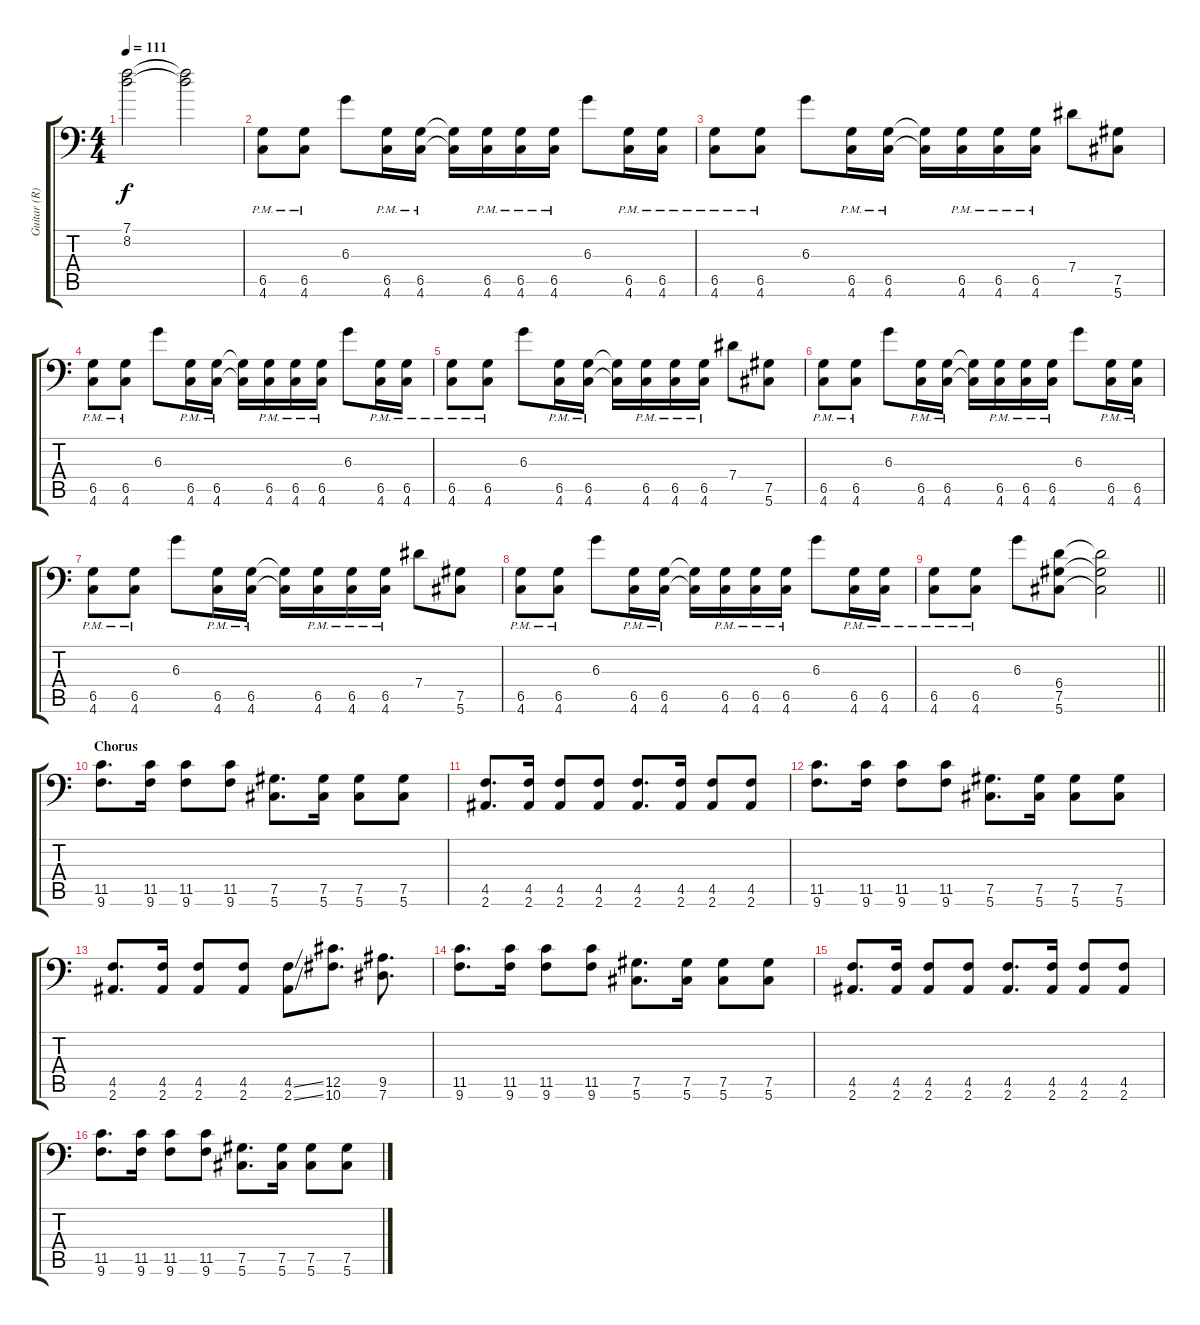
\track ("Guitar (R)" "Guitar (R)") {instrument distortionguitar}
\staff {score tabs}
\tuning (Bb3 Gb3 Db3 Ab2 Db2 Ab1) {hide}
\ts (4 4)
\tempo 111
\clef f4
\ks c
(7.1 8.2).2{dy f volume 3} (7.1{t} 8.2{t}).2{volume 16} |
(6.5{pm} 4.6{pm}).8 (6.5{pm} 4.6{pm}).8 6.3.8 (6.5{pm} 4.6{pm}).16 (6.5{pm} 4.6{pm}).16 (6.5{t} 4.6{t}).16 (6.5{pm} 4.6{pm}).16 (6.5{pm} 4.6{pm}).16 (6.5{pm} 4.6{pm}).16 6.3.8 (6.5{pm} 4.6{pm}).16 (6.5{pm} 4.6{pm}).16 |
(6.5{pm} 4.6{pm}).8 (6.5{pm} 4.6{pm}).8 6.3.8 (6.5{pm} 4.6{pm}).16 (6.5{pm} 4.6{pm}).16 (6.5{t} 4.6{t}).16 (6.5{pm} 4.6{pm}).16 (6.5{pm} 4.6{pm}).16 (6.5{pm} 4.6{pm}).16 7.4.8 (7.5 5.6).8 |
(6.5{pm} 4.6{pm}).8 (6.5{pm} 4.6{pm}).8 6.3.8 (6.5{pm} 4.6{pm}).16 (6.5{pm} 4.6{pm}).16 (6.5{t} 4.6{t}).16 (6.5{pm} 4.6{pm}).16 (6.5{pm} 4.6{pm}).16 (6.5{pm} 4.6{pm}).16 6.3.8 (6.5{pm} 4.6{pm}).16 (6.5{pm} 4.6{pm}).16 |
(6.5{pm} 4.6{pm}).8 (6.5{pm} 4.6{pm}).8 6.3.8 (6.5{pm} 4.6{pm}).16 (6.5{pm} 4.6{pm}).16 (6.5{t} 4.6{t}).16 (6.5{pm} 4.6{pm}).16 (6.5{pm} 4.6{pm}).16 (6.5{pm} 4.6{pm}).16 7.4.8 (7.5 5.6).8 |
(6.5{pm} 4.6{pm}).8 (6.5{pm} 4.6{pm}).8 6.3.8 (6.5{pm} 4.6{pm}).16 (6.5{pm} 4.6{pm}).16 (6.5{t} 4.6{t}).16 (6.5{pm} 4.6{pm}).16 (6.5{pm} 4.6{pm}).16 (6.5{pm} 4.6{pm}).16 6.3.8 (6.5{pm} 4.6{pm}).16 (6.5{pm} 4.6{pm}).16 |
(6.5{pm} 4.6{pm}).8 (6.5{pm} 4.6{pm}).8 6.3.8 (6.5{pm} 4.6{pm}).16 (6.5{pm} 4.6{pm}).16 (6.5{t} 4.6{t}).16 (6.5{pm} 4.6{pm}).16 (6.5{pm} 4.6{pm}).16 (6.5{pm} 4.6{pm}).16 7.4.8 (7.5 5.6).8 |
(6.5{pm} 4.6{pm}).8 (6.5{pm} 4.6{pm}).8 6.3.8 (6.5{pm} 4.6{pm}).16 (6.5{pm} 4.6{pm}).16 (6.5{t} 4.6{t}).16 (6.5{pm} 4.6{pm}).16 (6.5{pm} 4.6{pm}).16 (6.5{pm} 4.6{pm}).16 6.3.8 (6.5{pm} 4.6{pm}).16 (6.5{pm} 4.6{pm}).16 |
\barLineRight lightlight
(6.5{pm} 4.6{pm}).8 (6.5{pm} 4.6{pm}).8 6.3.8{volume 5} (6.4 7.5 5.6).8 (6.4{t} 7.5{t} 5.6{t}).2{volume 16} |
\section ("" "Chorus")
(11.5 9.6).8{d volume 13} (11.5 9.6).16 (11.5 9.6).8 (11.5 9.6).8 (7.5 5.6).8{d} (7.5 5.6).16 (7.5 5.6).8 (7.5 5.6).8 |
(4.5 2.6).8{d} (4.5 2.6).16 (4.5 2.6).8 (4.5 2.6).8 (4.5 2.6).8{d} (4.5 2.6).16 (4.5 2.6).8 (4.5 2.6).8 |
(11.5 9.6).8{d} (11.5 9.6).16 (11.5 9.6).8 (11.5 9.6).8 (7.5 5.6).8{d} (7.5 5.6).16 (7.5 5.6).8 (7.5 5.6).8 |
(4.5 2.6).8{d} (4.5 2.6).16 (4.5 2.6).8 (4.5 2.6).8 (4.5{ss} 2.6{ss}).8 (12.5 10.6).8{d} (9.5 7.6).8{d} |
(11.5 9.6).8{d} (11.5 9.6).16 (11.5 9.6).8 (11.5 9.6).8 (7.5 5.6).8{d} (7.5 5.6).16 (7.5 5.6).8 (7.5 5.6).8 |
(4.5 2.6).8{d} (4.5 2.6).16 (4.5 2.6).8 (4.5 2.6).8 (4.5 2.6).8{d} (4.5 2.6).16 (4.5 2.6).8 (4.5 2.6).8 |
(11.5 9.6).8{d} (11.5 9.6).16 (11.5 9.6).8 (11.5 9.6).8 (7.5 5.6).8{d} (7.5 5.6).16 (7.5 5.6).8 (7.5 5.6).8
